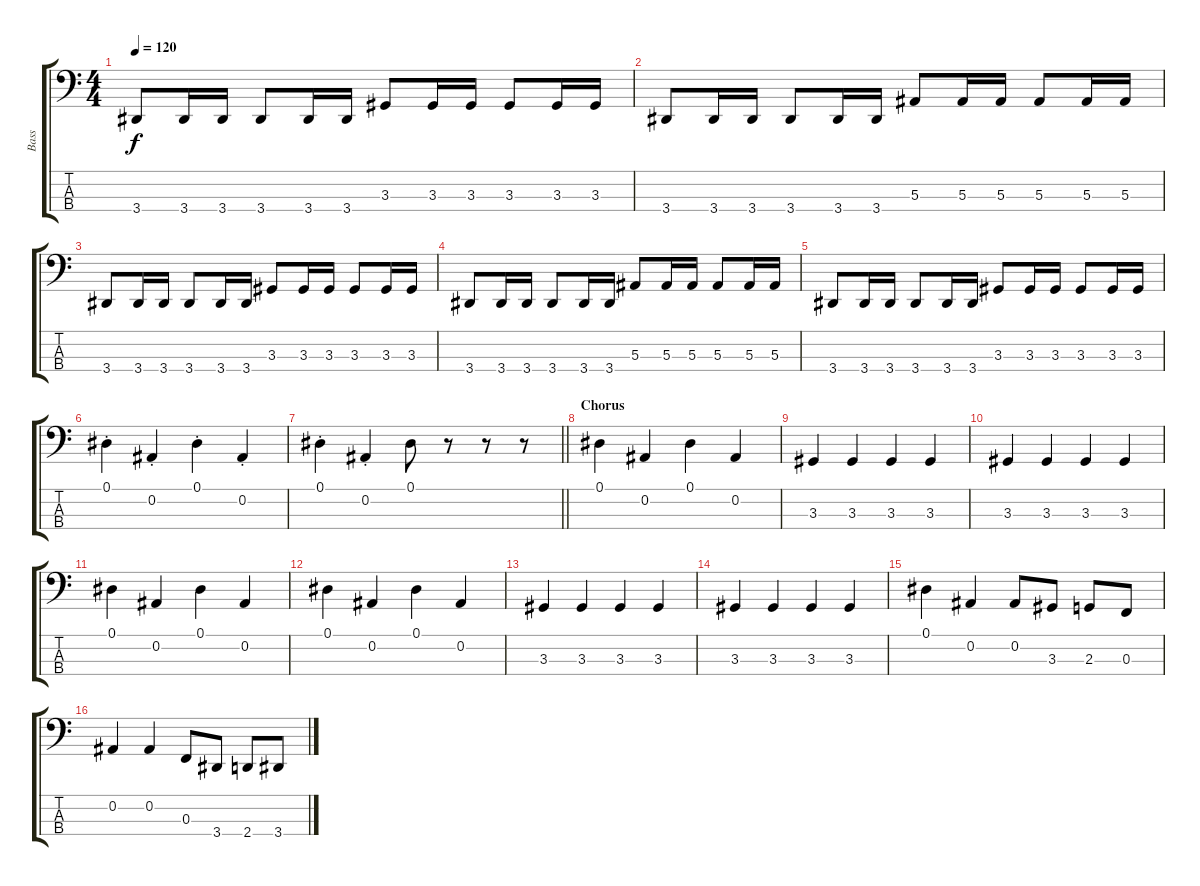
\track ("Bass" "Bass") {instrument electricbasspick}
\staff {score tabs}
\tuning (Eb2 Bb1 F1 C1) {hide}
\ts (4 4)
\tempo 120
\clef f4
\ks c
3.4.8{dy f} 3.4.16 3.4.16 3.4.8 3.4.16 3.4.16 3.3.8 3.3.16 3.3.16 3.3.8 3.3.16 3.3.16 |
3.4.8 3.4.16 3.4.16 3.4.8 3.4.16 3.4.16 5.3.8 5.3.16 5.3.16 5.3.8 5.3.16 5.3.16 |
3.4.8 3.4.16 3.4.16 3.4.8 3.4.16 3.4.16 3.3.8 3.3.16 3.3.16 3.3.8 3.3.16 3.3.16 |
3.4.8 3.4.16 3.4.16 3.4.8 3.4.16 3.4.16 5.3.8 5.3.16 5.3.16 5.3.8 5.3.16 5.3.16 |
3.4.8 3.4.16 3.4.16 3.4.8 3.4.16 3.4.16 3.3.8 3.3.16 3.3.16 3.3.8 3.3.16 3.3.16 |
0.1{st}.4 0.2{st}.4 0.1{st}.4 0.2{st}.4 |
\barLineRight lightlight
0.1{st}.4 0.2{st}.4 0.1.8 r.8 r.8 r.8 |
\section ("" "Chorus")
0.1.4 0.2.4 0.1.4 0.2.4 |
3.3.4 3.3.4 3.3.4 3.3.4 |
3.3.4 3.3.4 3.3.4 3.3.4 |
0.1.4 0.2.4 0.1.4 0.2.4 |
0.1.4 0.2.4 0.1.4 0.2.4 |
3.3.4 3.3.4 3.3.4 3.3.4 |
3.3.4 3.3.4 3.3.4 3.3.4 |
0.1.4 0.2.4 0.2.8 3.3.8 2.3.8 0.3.8 |
0.2.4 0.2.4 0.3.8 3.4.8 2.4.8 3.4.8
